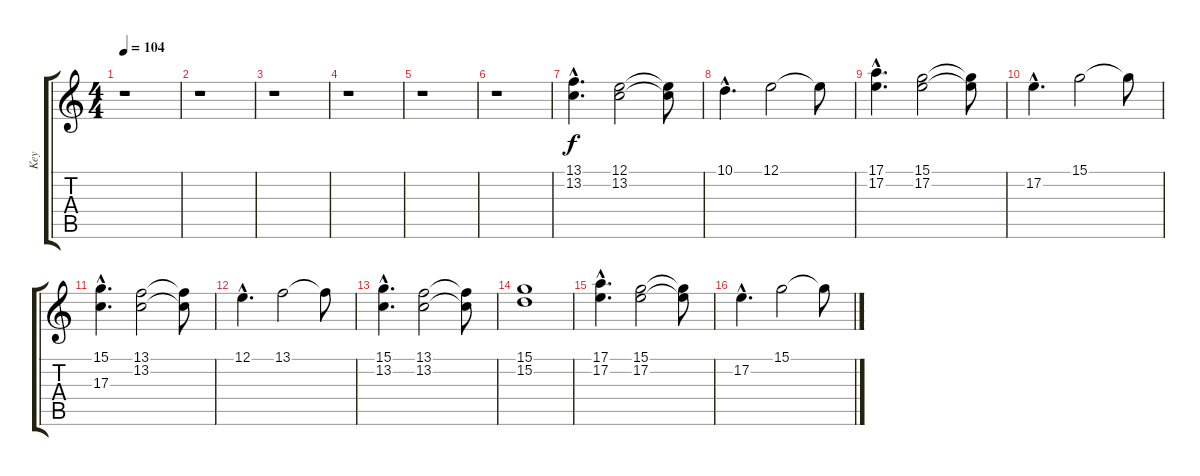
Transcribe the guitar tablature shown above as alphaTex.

\track ("Key" "Key") {instrument sitar}
\staff {score tabs}
\tuning (E4 B3 G3 D3 A2 E2) {hide}
\ts (4 4)
\tempo 104
\clef g2
\ks c
r.1{dy f} |
r.1 |
r.1 |
r.1 |
r.1 |
r.1 |
(13.1{hac} 13.2{hac}).4{d} (12.1 13.2).2 (12.1{t} 13.2{t}).8 |
10.1{hac}.4{d} 12.1.2 12.1{t}.8 |
(17.1{hac} 17.2{hac}).4{d} (15.1 17.2).2 (15.1{t} 17.2{t}).8 |
17.2{hac}.4{d} 15.1.2 15.1{t}.8 |
(15.1{hac} 17.3{hac}).4{d} (13.1 13.2).2 (13.1{t} 13.2{t}).8 |
12.1{hac}.4{d} 13.1.2 13.1{t}.8 |
(15.1{hac} 13.2{hac}).4{d} (13.1 13.2).2 (13.1{t} 13.2{t}).8 |
(15.1 15.2).1 |
(17.1{hac} 17.2{hac}).4{d} (15.1 17.2).2 (15.1{t} 17.2{t}).8 |
17.2{hac}.4{d} 15.1.2 15.1{t}.8
